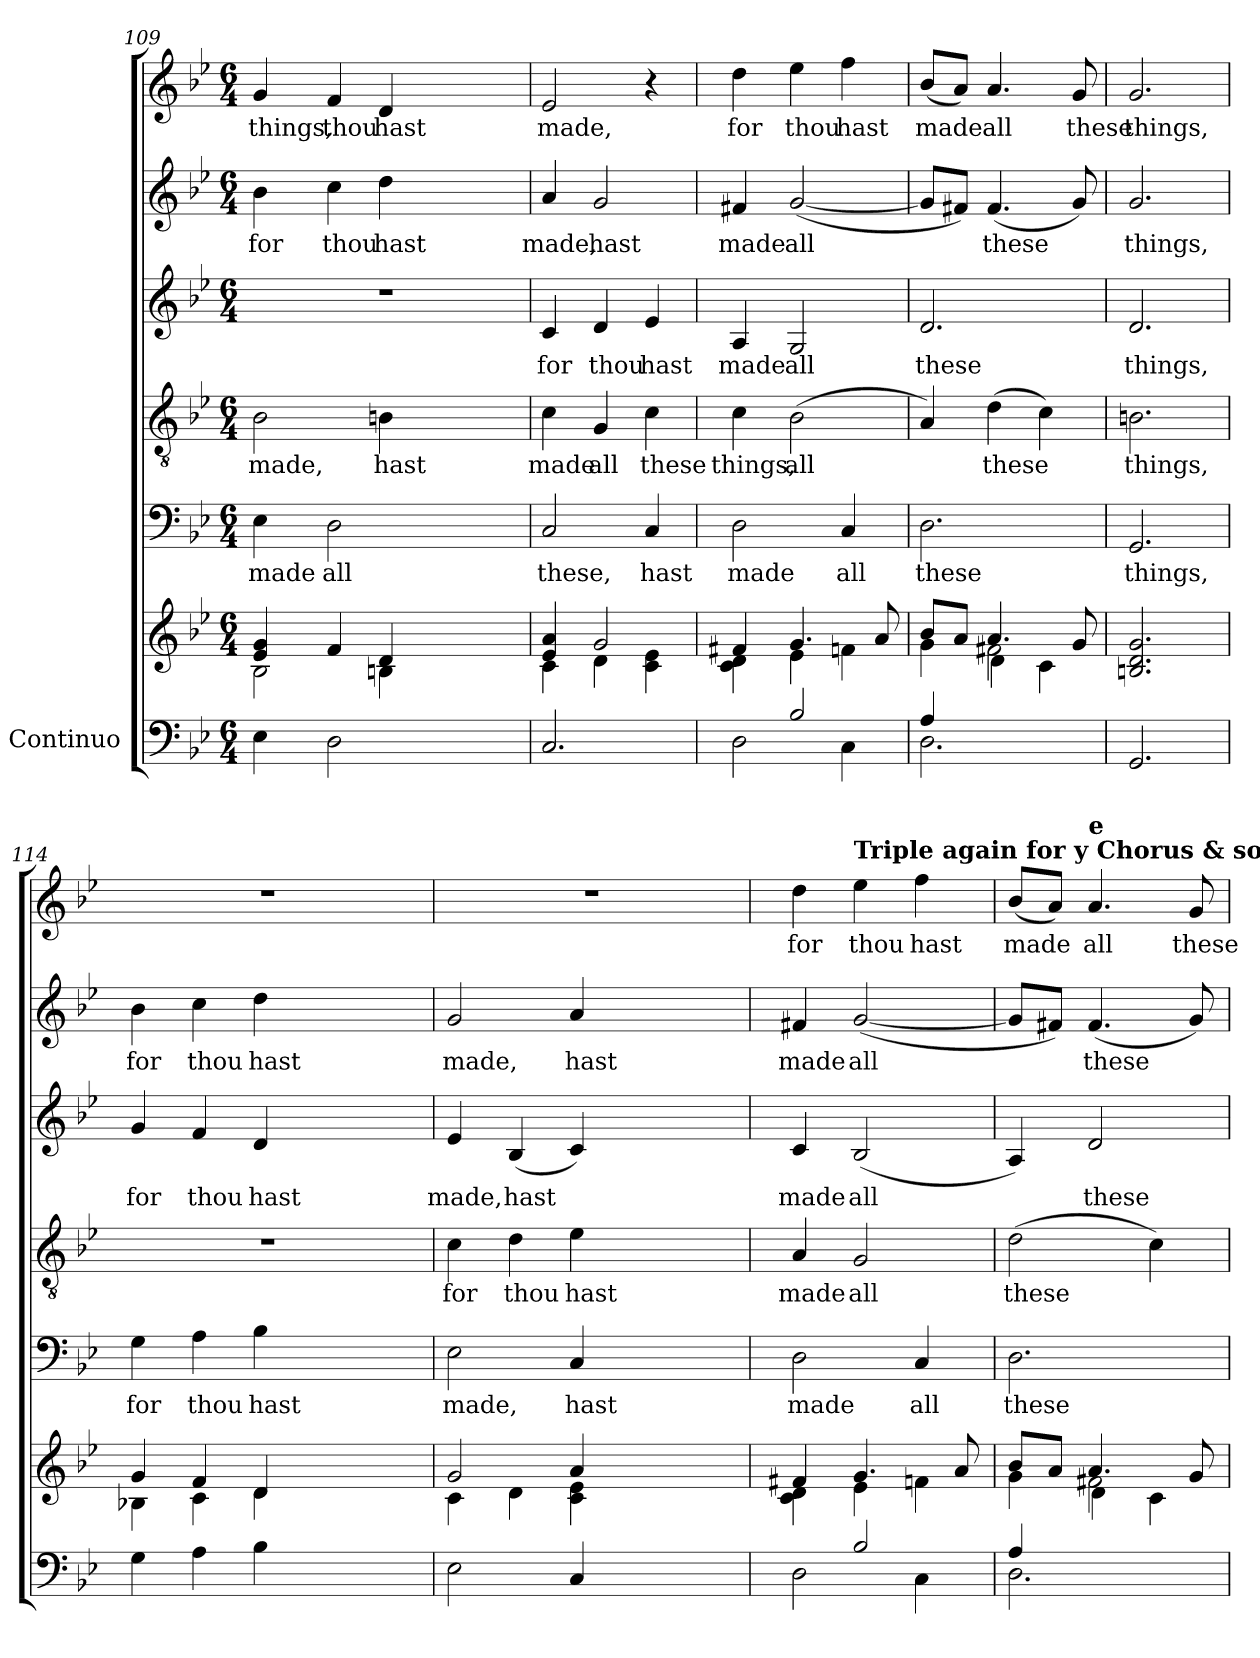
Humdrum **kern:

**kern	**kern	**kern	**text	**kern	**text	**kern	**text	**kern	**text	**kern	**text
*part6	*part6	*part5	*part5	*part4	*part4	*part3	*part3	*part2	*part2	*part1	*part1
*staff7	*staff6	*staff5	*staff5	*staff4	*staff4	*staff3	*staff3	*staff2	*staff2	*staff1	*staff1
*I"Continuo	*	*	*	*	*	*	*	*	*	*	*
*clefF4	*clefG2	*clefF4	*	*clefGv2	*	*clefG2	*	*clefG2	*	*clefG2	*
*k[b-e-]	*k[b-e-]	*k[b-e-]	*	*k[b-e-]	*	*k[b-e-]	*	*k[b-e-]	*	*k[b-e-]	*
*g:	*g:	*g:	*	*g:	*	*g:	*	*g:	*	*g:	*
*M6/4	*M6/4	*M6/4	*	*M6/4	*	*M6/4	*	*M6/4	*	*M6/4	*
=109	=109	=109	=109	=109	=109	=109	=109	=109	=109	=109	=109
*	*^	*	*	*	*	*	*	*	*	*	*
!	!	!	!	!LO:LY:b	!	!LO:LY:b	!LO:N:vis=1	!	!	!LO:LY:b	!	!LO:LY:b
4E-\	4e-/ 4g/	2B-\	4E-\	made	2B-\	made,	1.r	.	4b-\	for	4g/	things,
!	!	!	!	!LO:LY:b	!	!	!	!	!	!LO:LY:b	!	!LO:LY:b
2D\	4f/	.	2D\	all	.	.	.	.	4cc\	thou	4f/	thou
!	!	!	!	!	!	!LO:LY:b	!	!	!	!LO:LY:b	!	!LO:LY:b
.	4d/	4Bn\	.	.	4Bn\	hast	.	.	4dd\	hast	4d/	hast
2.ryy	2.ryy	2.ryy	2.ryy	.	2.ryy	.	.	.	2.ryy	.	2.ryy	.
=110	=110	=110	=110	=110	=110	=110	=110	=110	=110	=110	=110	=110
!	!	!	!	!LO:LY:b	!	!LO:LY:b	!	!LO:LY:b	!	!LO:LY:b	!	!LO:LY:b
2.C/	4e-/ 4a/	4c\	2C/	these,	4c\	made	4c/	for	4a/	made,	2e-/	made,
!	!	!	!	!	!	!LO:LY:b	!	!LO:LY:b	!	!LO:LY:b	!	!
.	2g/	4d\	.	.	4G/	all	4d/	thou	2g/	hast	.	.
!	!	!	!	!LO:LY:b	!	!LO:LY:b	!	!LO:LY:b	!	!	!	!
.	.	4c\ 4e-\	4C/	hast	4c\	these	4e-/	hast	.	.	4r	.
=111	=111	=111	=111	=111	=111	=111	=111	=111	=111	=111	=111	=111
*^	*	*^	*	*	*	*	*	*	*	*	*	*
!	!	!	!	!	!	!LO:LY:b	!	!LO:LY:b	!	!LO:LY:b	!	!LO:LY:b	!	!LO:LY:b
4ryy	2D\	4f#X/	4c\ 4d\	4ryy	2D\	made	4c\	things,	4A/	made	4f#X/	made	4dd\	for
!	!	!	!	!	!	!	!	!LO:LY:b	!	!LO:LY:b	!	!LO:LY:b	!	!LO:LY:b
2B-/	.	4.g/	4e-\	2ryy	.	.	(>2B-\	all	2G/	all	(<[<2g/	all	4ee-\	thou
!	!	!	!	!	!	!LO:LY:b	!	!	!	!	!	!	!	!LO:LY:b
.	4C\	.	4fn\	.	4C/	all	.	.	.	.	.	.	4ff\	hast
.	.	8a/	.	.	.	.	.	.	.	.	.	.	.	.
=112	=112	=112	=112	=112	=112	=112	=112	=112	=112	=112	=112	=112	=112	=112
!	!	!	!	!	!	!LO:LY:b	!	!	!	!LO:LY:b	!	!	!	!LO:LY:b
4A/	2.D\	8b-/L	4g\	4ryy	2.D\	these	4A/)	.	2.d/	these	8g/L]	.	(<8b-/L	made
.	.	8a/J	.	.	.	.	.	.	.	.	8f#X/J)	.	8a/J)	.
!	!	!	!	!	!	!	!	!LO:LY:b	!	!	!	!LO:LY:b	!	!LO:LY:b
2ryy	.	4.a/	2f#X\	4d\	.	.	(>4d\	these	.	.	(<4.f#/	these	4.a/	all
.	.	.	.	4c\	.	.	4c\)	.	.	.	.	.	.	.
!	!	!	!	!	!	!	!	!	!	!	!	!	!	!LO:LY:b
.	.	8g/	.	.	.	.	.	.	.	.	8g/)	.	8g/	these
*v	*v	*	*	*	*	*	*	*	*	*	*	*	*	*
*	*v	*v	*v	*	*	*	*	*	*	*	*	*	*
=113	=113	=113	=113	=113	=113	=113	=113	=113	=113	=113	=113
!	!	!	!LO:LY:b	!	!LO:LY:b	!	!LO:LY:b	!	!LO:LY:b	!	!LO:LY:b
2.GG/	2.Bn/ 2.d/ 2.g/	2.GG/	things,	2.Bn\	things,	2.d/	things,	2.g/	things,	2.g/	things,
!!LO:LB:g=z
=114	=114	=114	=114	=114	=114	=114	=114	=114	=114	=114	=114
*	*^	*	*	*	*	*	*	*	*	*	*
!	!	!	!	!LO:LY:b	!LO:N:vis=1	!	!	!LO:LY:b	!	!LO:LY:b	!LO:N:vis=1	!
4G\	4g/	4B-X\	4G\	for	1.r	.	4g/	for	4b-\	for	1.r	.
!	!	!	!	!LO:LY:b	!	!	!	!LO:LY:b	!	!LO:LY:b	!	!
4A\	4f/	4c\	4A\	thou	.	.	4f/	thou	4cc\	thou	.	.
!	!	!	!	!LO:LY:b	!	!	!	!LO:LY:b	!	!LO:LY:b	!	!
4B-\	4d/	4d\	4B-\	hast	.	.	4d/	hast	4dd\	hast	.	.
2.ryy	2.ryy	2.ryy	2.ryy	.	.	.	2.ryy	.	2.ryy	.	.	.
=115	=115	=115	=115	=115	=115	=115	=115	=115	=115	=115	=115	=115
!	!	!	!	!LO:LY:b	!	!LO:LY:b	!	!LO:LY:b	!	!LO:LY:b	!LO:N:vis=1	!
2E-\	2g/	4c\	2E-\	made,	4c\	for	4e-/	made,	2g/	made,	1.r	.
!	!	!	!	!	!	!LO:LY:b	!	!LO:LY:b	!	!	!	!
.	.	4d\	.	.	4d\	thou	(<4B-/	hast	.	.	.	.
!	!	!	!	!LO:LY:b	!	!LO:LY:b	!	!	!	!LO:LY:b	!	!
4C/	4a/	4c\ 4e-\	4C/	hast	4e-\	hast	4c/)	.	4a/	hast	.	.
2.ryy	2.ryy	2.ryy	2.ryy	.	2.ryy	.	2.ryy	.	2.ryy	.	.	.
=116	=116	=116	=116	=116	=116	=116	=116	=116	=116	=116	=116	=116
*^	*	*^	*	*	*	*	*	*	*	*	*	*
!	!	!	!	!	!	!LO:LY:b	!	!LO:LY:b	!	!LO:LY:b	!	!LO:LY:b	!	!LO:LY:b
4ryy	2D\	4f#X/	4c\ 4d\	4ryy	2D\	made	4A/	made	4c/	made	4f#X/	made	4dd\	for
!	!	!	!	!	!	!	!	!	!	!	!	!	!LO:TX:a:B:t=Triple again for y  Chorus & so conclude	!
!	!	!	!	!	!	!	!	!LO:LY:b	!	!LO:LY:b	!	!LO:LY:b	!	!LO:LY:b
2B-/	.	4.g/	4e-\	2ryy	.	.	2G/	all	(<2B-/	all	(<[<2g/	all	4ee-\	thou
!	!	!	!	!	!	!LO:LY:b	!	!	!	!	!	!	!	!LO:LY:b
.	4C\	.	4fn\	.	4C/	all	.	.	.	.	.	.	4ff\	hast
.	.	8a/	.	.	.	.	.	.	.	.	.	.	.	.
=117	=117	=117	=117	=117	=117	=117	=117	=117	=117	=117	=117	=117	=117	=117
!	!	!	!	!	!	!LO:LY:b	!	!LO:LY:b	!	!	!	!	!	!LO:LY:b
4A/	2.D\	8b-/L	4g\	4ryy	2.D\	these	(>2d\	these	4A/)	.	8g/L]	.	(<8b-/L	made
.	.	8a/J	.	.	.	.	.	.	.	.	8f#X/J)	.	8a/J)	.
!	!	!	!	!	!	!	!	!	!	!	!	!	!LO:TX:a:B:t=e	!
!	!	!	!	!	!	!	!	!	!	!LO:LY:b	!	!LO:LY:b	!	!LO:LY:b
2ryy	.	4.a/	2f#X\	4d\	.	.	.	.	2d/	these	(<4.f#/	these	4.a/	all
.	.	.	.	4c\	.	.	4c\)	.	.	.	.	.	.	.
!	!	!	!	!	!	!	!	!	!	!	!	!	!	!LO:LY:b
.	.	8g/	.	.	.	.	.	.	.	.	8g/)	.	8g/	these
*v	*v	*	*	*	*	*	*	*	*	*	*	*	*	*
*	*v	*v	*v	*	*	*	*	*	*	*	*	*	*
=	=	=	=	=	=	=	=	=	=	=	=
*-	*-	*-	*-	*-	*-	*-	*-	*-	*-	*-	*-
